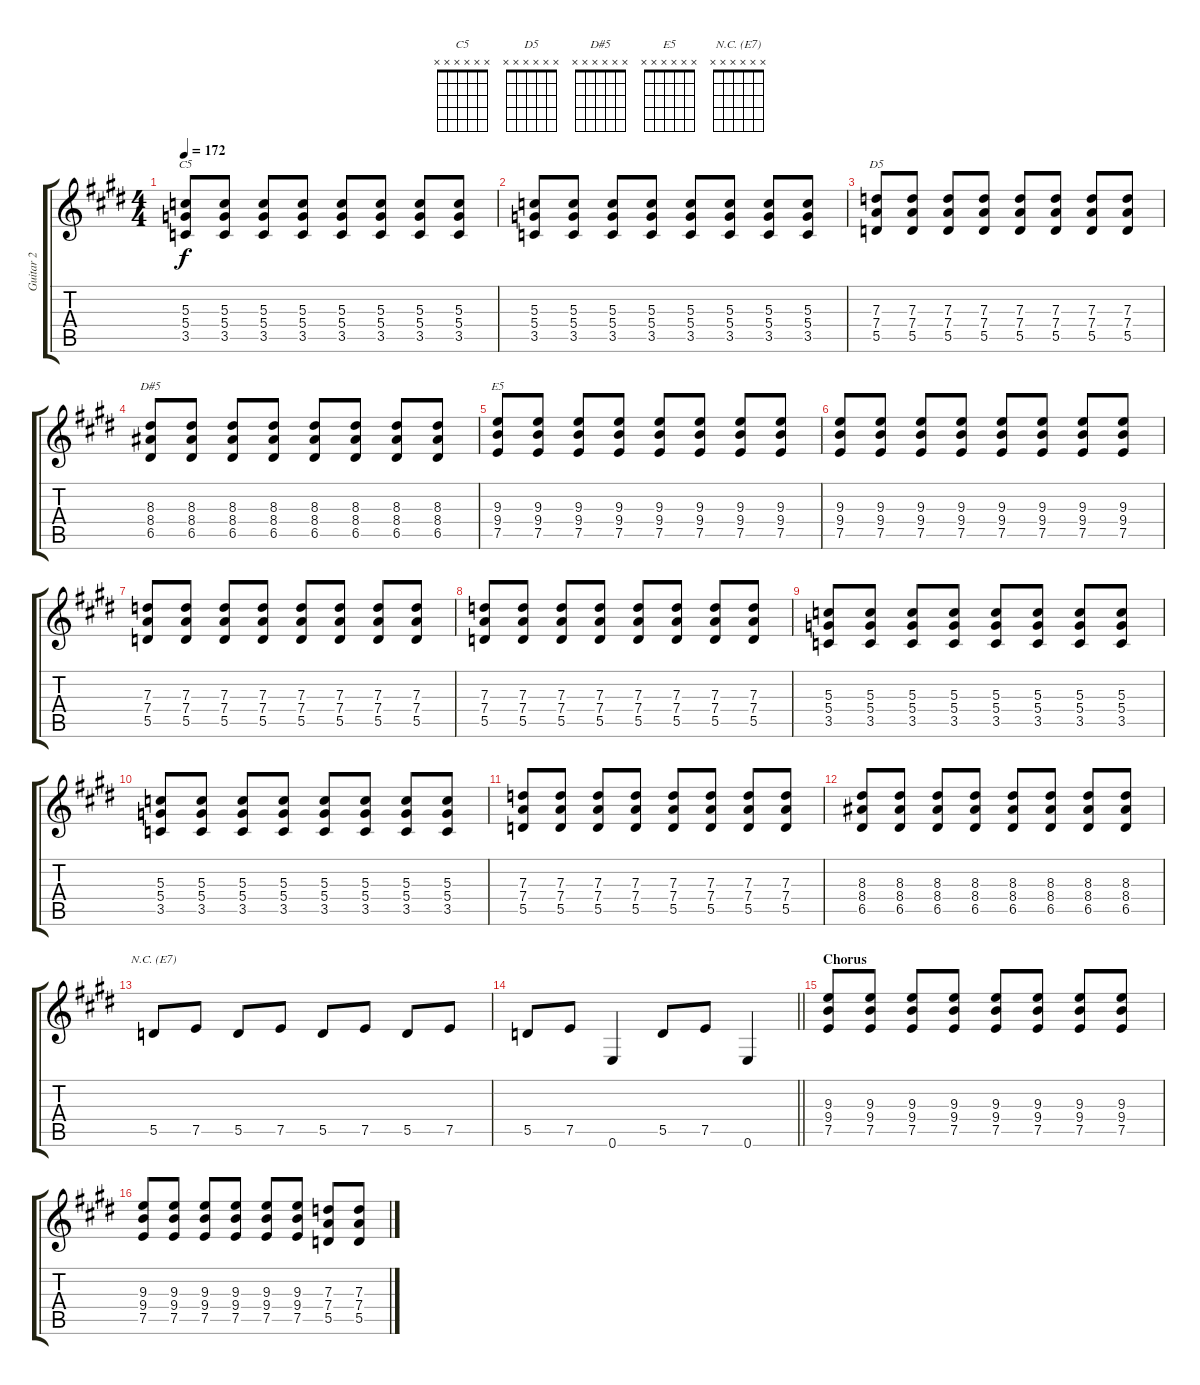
\track ("Guitar 2" "Guitar 2") {instrument distortionguitar}
\staff {score tabs}
\tuning (E4 B3 G3 D3 A2 E2) {hide}
\chord ("C5" x x x x x x)
\chord ("D5" x x x x x x)
\chord ("D#5" x x x x x x)
\chord ("E5" x x x x x x)
\chord ("N.C. (E7)" x x x x x x)
\ts (4 4)
\tempo 172
\clef g2
\ks e
(5.3 5.4 3.5).8{ch "C5" dy f} (5.3 5.4 3.5).8 (5.3 5.4 3.5).8 (5.3 5.4 3.5).8 (5.3 5.4 3.5).8 (5.3 5.4 3.5).8 (5.3 5.4 3.5).8 (5.3 5.4 3.5).8 |
(5.3 5.4 3.5).8 (5.3 5.4 3.5).8 (5.3 5.4 3.5).8 (5.3 5.4 3.5).8 (5.3 5.4 3.5).8 (5.3 5.4 3.5).8 (5.3 5.4 3.5).8 (5.3 5.4 3.5).8 |
(7.3 7.4 5.5).8{ch "D5"} (7.3 7.4 5.5).8 (7.3 7.4 5.5).8 (7.3 7.4 5.5).8 (7.3 7.4 5.5).8 (7.3 7.4 5.5).8 (7.3 7.4 5.5).8 (7.3 7.4 5.5).8 |
(8.3 8.4 6.5).8{ch "D#5"} (8.3 8.4 6.5).8 (8.3 8.4 6.5).8 (8.3 8.4 6.5).8 (8.3 8.4 6.5).8 (8.3 8.4 6.5).8 (8.3 8.4 6.5).8 (8.3 8.4 6.5).8 |
(9.3 9.4 7.5).8{ch "E5"} (9.3 9.4 7.5).8 (9.3 9.4 7.5).8 (9.3 9.4 7.5).8 (9.3 9.4 7.5).8 (9.3 9.4 7.5).8 (9.3 9.4 7.5).8 (9.3 9.4 7.5).8 |
(9.3 9.4 7.5).8 (9.3 9.4 7.5).8 (9.3 9.4 7.5).8 (9.3 9.4 7.5).8 (9.3 9.4 7.5).8 (9.3 9.4 7.5).8 (9.3 9.4 7.5).8 (9.3 9.4 7.5).8 |
(7.3 7.4 5.5).8 (7.3 7.4 5.5).8 (7.3 7.4 5.5).8 (7.3 7.4 5.5).8 (7.3 7.4 5.5).8 (7.3 7.4 5.5).8 (7.3 7.4 5.5).8 (7.3 7.4 5.5).8 |
(7.3 7.4 5.5).8 (7.3 7.4 5.5).8 (7.3 7.4 5.5).8 (7.3 7.4 5.5).8 (7.3 7.4 5.5).8 (7.3 7.4 5.5).8 (7.3 7.4 5.5).8 (7.3 7.4 5.5).8 |
(5.3 5.4 3.5).8 (5.3 5.4 3.5).8 (5.3 5.4 3.5).8 (5.3 5.4 3.5).8 (5.3 5.4 3.5).8 (5.3 5.4 3.5).8 (5.3 5.4 3.5).8 (5.3 5.4 3.5).8 |
(5.3 5.4 3.5).8 (5.3 5.4 3.5).8 (5.3 5.4 3.5).8 (5.3 5.4 3.5).8 (5.3 5.4 3.5).8 (5.3 5.4 3.5).8 (5.3 5.4 3.5).8 (5.3 5.4 3.5).8 |
(7.3 7.4 5.5).8 (7.3 7.4 5.5).8 (7.3 7.4 5.5).8 (7.3 7.4 5.5).8 (7.3 7.4 5.5).8 (7.3 7.4 5.5).8 (7.3 7.4 5.5).8 (7.3 7.4 5.5).8 |
(8.3 8.4 6.5).8 (8.3 8.4 6.5).8 (8.3 8.4 6.5).8 (8.3 8.4 6.5).8 (8.3 8.4 6.5).8 (8.3 8.4 6.5).8 (8.3 8.4 6.5).8 (8.3 8.4 6.5).8 |
5.5.8{ch "N.C. (E7)"} 7.5.8 5.5.8 7.5.8 5.5.8 7.5.8 5.5.8 7.5.8 |
\barLineRight lightlight
5.5.8 7.5.8 0.6.4 5.5.8 7.5.8 0.6.4 |
\section ("" "Chorus")
(9.3 9.4 7.5).8 (9.3 9.4 7.5).8 (9.3 9.4 7.5).8 (9.3 9.4 7.5).8 (9.3 9.4 7.5).8 (9.3 9.4 7.5).8 (9.3 9.4 7.5).8 (9.3 9.4 7.5).8 |
(9.3 9.4 7.5).8 (9.3 9.4 7.5).8 (9.3 9.4 7.5).8 (9.3 9.4 7.5).8 (9.3 9.4 7.5).8 (9.3 9.4 7.5).8 (7.3 7.4 5.5).8 (7.3 7.4 5.5).8
